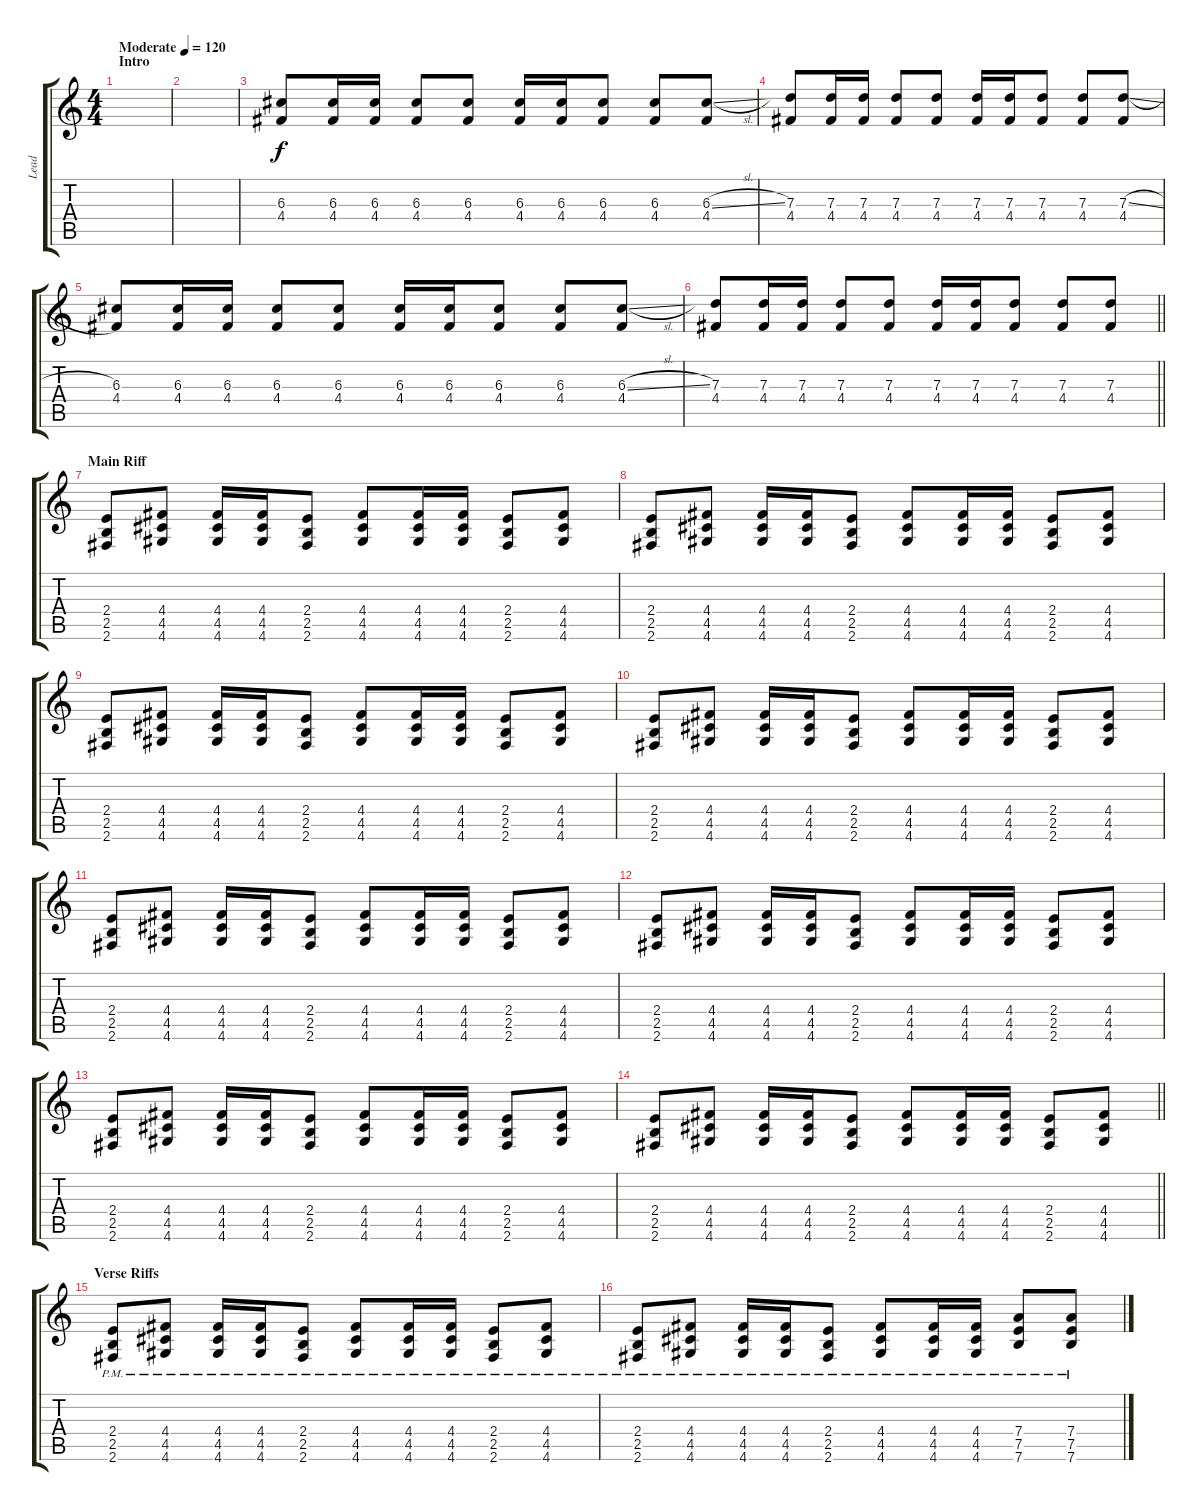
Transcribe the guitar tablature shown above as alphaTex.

\track ("Lead" "Lead") {instrument distortionguitar}
\staff {score tabs}
\tuning (E4 B3 G3 D3 A2 E2) {hide}
\ts (4 4)
\section ("" "Intro")
\tempo (120 "Moderate")
\clef g2
\ks c
|
|
(6.3 4.4).8 (6.3 4.4).16 (6.3 4.4).16 (6.3 4.4).8 (6.3 4.4).8 (6.3 4.4).16 (6.3 4.4).16 (6.3 4.4).8 (6.3 4.4).8 (6.3{sl} 4.4).8 |
(7.3 4.4).8 (7.3 4.4).16 (7.3 4.4).16 (7.3 4.4).8 (7.3 4.4).8 (7.3 4.4).16 (7.3 4.4).16 (7.3 4.4).8 (7.3 4.4).8 (7.3{sl} 4.4).8 |
(6.3 4.4).8 (6.3 4.4).16 (6.3 4.4).16 (6.3 4.4).8 (6.3 4.4).8 (6.3 4.4).16 (6.3 4.4).16 (6.3 4.4).8 (6.3 4.4).8 (6.3{sl} 4.4).8 |
\barLineRight lightlight
(7.3 4.4).8 (7.3 4.4).16 (7.3 4.4).16 (7.3 4.4).8 (7.3 4.4).8 (7.3 4.4).16 (7.3 4.4).16 (7.3 4.4).8 (7.3 4.4).8 (7.3 4.4).8 |
\section ("" "Main Riff")
(2.4 2.5 2.6).8 (4.4 4.5 4.6).8 (4.4 4.5 4.6).16 (4.4 4.5 4.6).16 (2.4 2.5 2.6).8 (4.4 4.5 4.6).8 (4.4 4.5 4.6).16 (4.4 4.5 4.6).16 (2.4 2.5 2.6).8 (4.4 4.5 4.6).8 |
(2.4 2.5 2.6).8 (4.4 4.5 4.6).8 (4.4 4.5 4.6).16 (4.4 4.5 4.6).16 (2.4 2.5 2.6).8 (4.4 4.5 4.6).8 (4.4 4.5 4.6).16 (4.4 4.5 4.6).16 (2.4 2.5 2.6).8 (4.4 4.5 4.6).8 |
(2.4 2.5 2.6).8 (4.4 4.5 4.6).8 (4.4 4.5 4.6).16 (4.4 4.5 4.6).16 (2.4 2.5 2.6).8 (4.4 4.5 4.6).8 (4.4 4.5 4.6).16 (4.4 4.5 4.6).16 (2.4 2.5 2.6).8 (4.4 4.5 4.6).8 |
(2.4 2.5 2.6).8 (4.4 4.5 4.6).8 (4.4 4.5 4.6).16 (4.4 4.5 4.6).16 (2.4 2.5 2.6).8 (4.4 4.5 4.6).8 (4.4 4.5 4.6).16 (4.4 4.5 4.6).16 (2.4 2.5 2.6).8 (4.4 4.5 4.6).8 |
(2.4 2.5 2.6).8 (4.4 4.5 4.6).8 (4.4 4.5 4.6).16 (4.4 4.5 4.6).16 (2.4 2.5 2.6).8 (4.4 4.5 4.6).8 (4.4 4.5 4.6).16 (4.4 4.5 4.6).16 (2.4 2.5 2.6).8 (4.4 4.5 4.6).8 |
(2.4 2.5 2.6).8 (4.4 4.5 4.6).8 (4.4 4.5 4.6).16 (4.4 4.5 4.6).16 (2.4 2.5 2.6).8 (4.4 4.5 4.6).8 (4.4 4.5 4.6).16 (4.4 4.5 4.6).16 (2.4 2.5 2.6).8 (4.4 4.5 4.6).8 |
(2.4 2.5 2.6).8 (4.4 4.5 4.6).8 (4.4 4.5 4.6).16 (4.4 4.5 4.6).16 (2.4 2.5 2.6).8 (4.4 4.5 4.6).8 (4.4 4.5 4.6).16 (4.4 4.5 4.6).16 (2.4 2.5 2.6).8 (4.4 4.5 4.6).8 |
\barLineRight lightlight
(2.4 2.5 2.6).8 (4.4 4.5 4.6).8 (4.4 4.5 4.6).16 (4.4 4.5 4.6).16 (2.4 2.5 2.6).8 (4.4 4.5 4.6).8 (4.4 4.5 4.6).16 (4.4 4.5 4.6).16 (2.4 2.5 2.6).8 (4.4 4.5 4.6).8 |
\section ("" "Verse Riffs")
(2.4{pm} 2.5{pm} 2.6{pm}).8 (4.4{pm} 4.5{pm} 4.6{pm}).8 (4.4{pm} 4.5{pm} 4.6{pm}).16 (4.4{pm} 4.5{pm} 4.6{pm}).16 (2.4{pm} 2.5{pm} 2.6{pm}).8 (4.4{pm} 4.5{pm} 4.6{pm}).8 (4.4{pm} 4.5{pm} 4.6{pm}).16 (4.4{pm} 4.5{pm} 4.6{pm}).16 (2.4{pm} 2.5{pm} 2.6{pm}).8 (4.4{pm} 4.5{pm} 4.6{pm}).8 |
(2.4{pm} 2.5{pm} 2.6{pm}).8 (4.4{pm} 4.5{pm} 4.6{pm}).8 (4.4{pm} 4.5{pm} 4.6{pm}).16 (4.4{pm} 4.5{pm} 4.6{pm}).16 (2.4{pm} 2.5{pm} 2.6{pm}).8 (4.4{pm} 4.5{pm} 4.6{pm}).8 (4.4{pm} 4.5{pm} 4.6{pm}).16 (4.4{pm} 4.5{pm} 4.6{pm}).16 (7.4{pm} 7.5{pm} 7.6{pm}).8 (7.4{pm} 7.5{pm} 7.6{pm}).8
